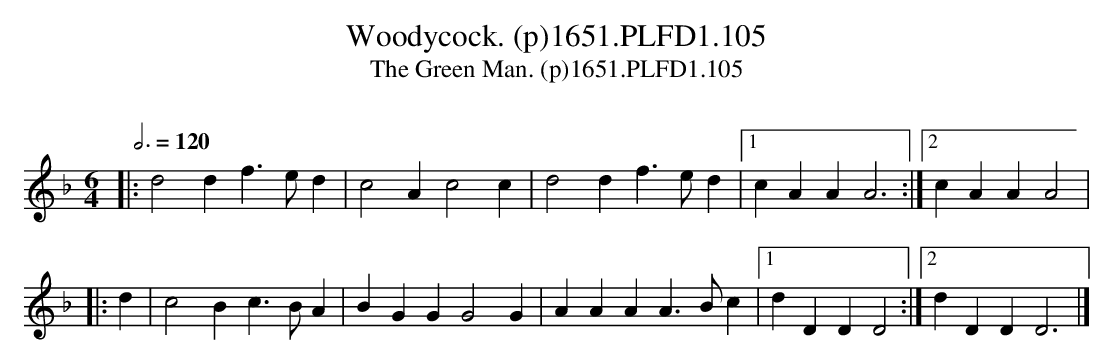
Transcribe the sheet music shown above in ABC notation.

X:1
T:Woodycock. (p)1651.PLFD1.105
T:Green Man. (p)1651.PLFD1.105, The
M:6/4
L:1/4
Q:3/4=120
O:
K:Dm
|:d2 d f>ed|c2 A c2 c| d2 d f>ed|1cAA A3:|2cAAA2|
|:d|c2 B c>BA|BGG G2 G|AAA A>Bc|1dDD D2:|2dDD D3|]
